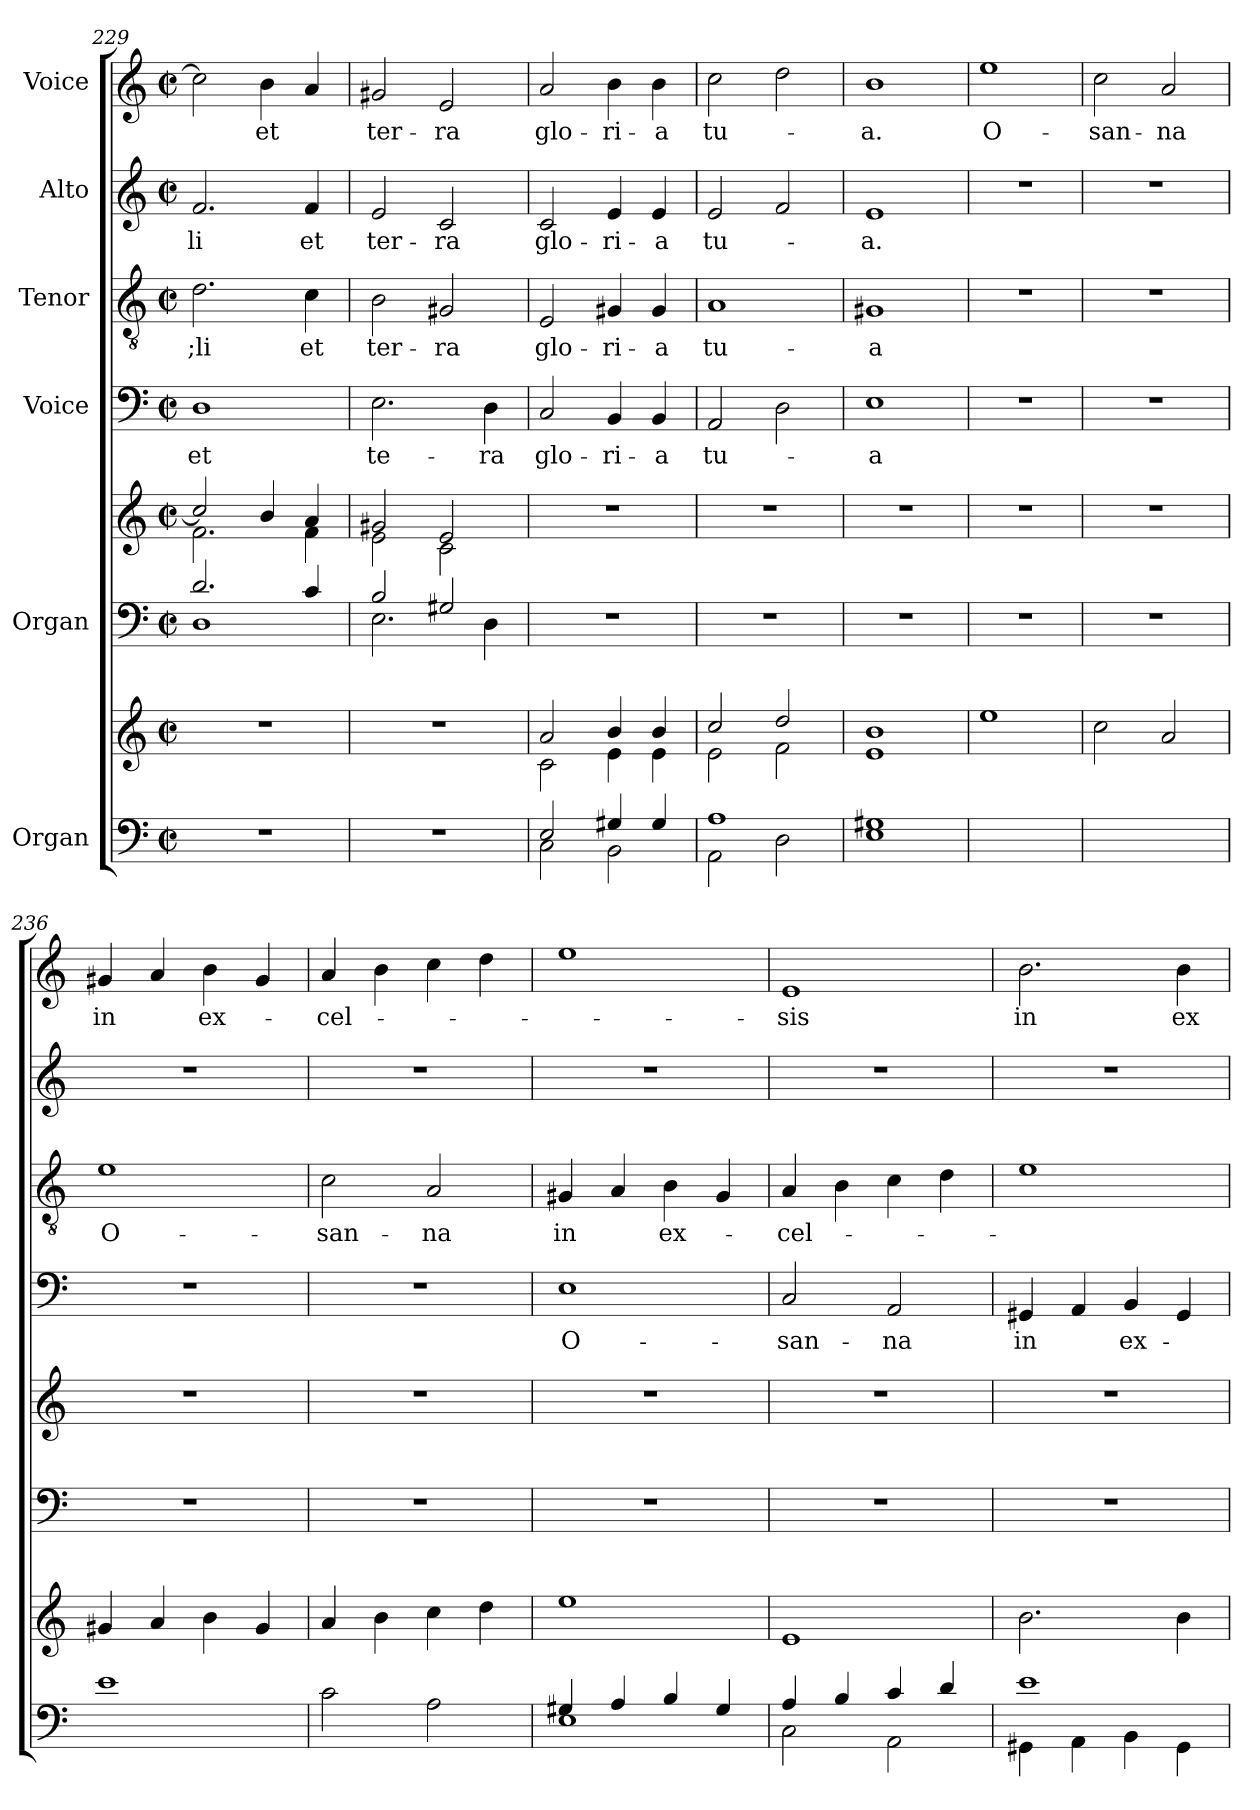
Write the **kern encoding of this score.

**kern	**kern	**kern	**kern	**kern	**text	**kern	**text	**kern	**text	**kern	**text
*part6	*part6	*part5	*part5	*part4	*part4	*part3	*part3	*part2	*part2	*part1	*part1
*staff8	*staff7	*staff6	*staff5	*staff4	*staff4	*staff3	*staff3	*staff2	*staff2	*staff1	*staff1
*I"Organ	*	*I"Organ	*	*I"Voice	*	*I"Tenor	*	*I"Alto	*	*I"Voice	*
*clefF4	*clefG2	*clefF4	*clefG2	*clefF4	*	*clefGv2	*	*clefG2	*	*clefG2	*
*k[]	*k[]	*k[]	*k[]	*k[]	*	*k[]	*	*k[]	*	*k[]	*
*M2/2	*M2/2	*M2/2	*M2/2	*M2/2	*	*M2/2	*	*M2/2	*	*M2/2	*
*met(c|)	*met(c|)	*met(c|)	*met(c|)	*met(c|)	*	*met(c|)	*	*met(c|)	*	*met(c|)	*
=229	=229	=229	=229	=229	=229	=229	=229	=229	=229	=229	=229
*	*	*^	*^	*	*	*	*	*	*	*	*
!	!	!	!	!	!	!	!LO:LY:b	!	!LO:LY:b	!	!LO:LY:b	!	!
1r	1r	2.d/	1D	2cc/]	2.f\	1D	et	2.d\	-;li	2.f/	-li	2cc\]	.
!	!	!	!	!	!	!	!	!	!	!	!	!	!LO:LY:b
.	.	.	.	4b/	.	.	.	.	.	.	.	4b\	et
!	!	!	!	!	!	!	!	!	!LO:LY:b	!	!LO:LY:b	!	!
.	.	4c/	.	4a/	4f\	.	.	4c\	et	4f/	et	4a/	.
=230	=230	=230	=230	=230	=230	=230	=230	=230	=230	=230	=230	=230	=230
!	!	!	!	!	!	!	!LO:LY:b	!	!LO:LY:b	!	!LO:LY:b	!	!LO:LY:b
1r	1r	2B/	2.E\	2g#X/	2e\	2.E\	te-	2B\	ter-	2e/	ter-	2g#X/	ter-
!	!	!	!	!	!	!	!	!	!LO:LY:b	!	!LO:LY:b	!	!LO:LY:b
.	.	2G#X/	.	2e/	2c\	.	.	2G#X/	-ra	2c/	-ra	2e/	-ra
!	!	!	!	!	!	!	!LO:LY:b	!	!	!	!	!	!
.	.	.	4D\	.	.	4D\	-ra	.	.	.	.	.	.
*	*	*	*	*v	*v	*	*	*	*	*	*	*	*
!!LO:PB:g=z
=231	=231	=231	=231	=231	=231	=231	=231	=231	=231	=231	=231	=231
*^	*^	*	*	*	*	*	*	*	*	*	*	*
!	!	!	!	!	!	!	!	!LO:LY:b	!	!LO:LY:b	!	!LO:LY:b	!	!LO:LY:b
*	*	*	*	*v	*v	*	*	*	*	*	*	*	*	*
2E/	2C\	2a/	2c\	1r	1r	2C/	glo-	2E/	glo-	2c/	glo-	2a/	glo-
!	!	!	!	!	!	!	!LO:LY:b	!	!LO:LY:b	!	!LO:LY:b	!	!LO:LY:b
4G#X/	2BB\	4b/	4e\	.	.	4BB/	-ri-	4G#X/	-ri-	4e/	-ri-	4b\	-ri-
!	!	!	!	!	!	!	!LO:LY:b	!	!LO:LY:b	!	!LO:LY:b	!	!LO:LY:b
4G#/	.	4b/	4e\	.	.	4BB/	-a	4G#/	-a	4e/	-a	4b\	-a
=232	=232	=232	=232	=232	=232	=232	=232	=232	=232	=232	=232	=232	=232
!	!	!	!	!	!	!	!LO:LY:b	!	!LO:LY:b	!	!LO:LY:b	!	!LO:LY:b
1A	2AA\	2cc/	2e\	1r	1r	2AA/	tu-	1A	tu-	2e/	tu-	2cc\	tu-
.	2D\	2dd/	2f\	.	.	2D\	.	.	.	2f/	.	2dd\	.
=233	=233	=233	=233	=233	=233	=233	=233	=233	=233	=233	=233	=233	=233
!	!	!	!	!	!	!	!LO:LY:b	!	!LO:LY:b	!	!LO:LY:b	!	!LO:LY:b
1G#X	1E	1b	1e	1r	1r	1E	-a	1G#X	-a	1e	-a.	1b	-a.
=234	=234	=234	=234	=234	=234	=234	=234	=234	=234	=234	=234	=234	=234
!	!	!	!	!	!	!	!	!	!	!	!	!	!LO:LY:b
*v	*v	*	*	*	*	*	*	*	*	*	*	*	*
*	*v	*v	*	*	*	*	*	*	*	*	*	*
1ryy	1ee	1r	1r	1r	.	1r	.	1r	.	1ee	O-
=235	=235	=235	=235	=235	=235	=235	=235	=235	=235	=235	=235
!	!	!	!	!	!	!	!	!	!	!	!LO:LY:b
1ryy	2cc\	1r	1r	1r	.	1r	.	1r	.	2cc\	-san-
!	!	!	!	!	!	!	!	!	!	!	!LO:LY:b
.	2a/	.	.	.	.	.	.	.	.	2a/	-na
=236	=236	=236	=236	=236	=236	=236	=236	=236	=236	=236	=236
!	!	!	!	!	!	!	!LO:LY:b	!	!	!	!LO:LY:b
1e	4g#X/	1r	1r	1r	.	1e	O-	1r	.	4g#X/	in
.	4a/	.	.	.	.	.	.	.	.	4a/	.
!	!	!	!	!	!	!	!	!	!	!	!LO:LY:b
.	4b\	.	.	.	.	.	.	.	.	4b\	ex-
.	4g#/	.	.	.	.	.	.	.	.	4g#/	.
=237	=237	=237	=237	=237	=237	=237	=237	=237	=237	=237	=237
!	!	!	!	!	!	!	!LO:LY:b	!	!	!	!LO:LY:b
2c\	4a/	1r	1r	1r	.	2c\	-san-	1r	.	4a/	-cel-
.	4b\	.	.	.	.	.	.	.	.	4b\	.
!	!	!	!	!	!	!	!LO:LY:b	!	!	!	!
2A\	4cc\	.	.	.	.	2A/	-na	.	.	4cc\	.
.	4dd\	.	.	.	.	.	.	.	.	4dd\	.
=238	=238	=238	=238	=238	=238	=238	=238	=238	=238	=238	=238
*^	*	*	*	*	*	*	*	*	*	*	*
!	!	!	!	!	!	!LO:LY:b	!	!LO:LY:b	!	!	!	!
4G#X/	1E	1ee	1r	1r	1E	O-	4G#X/	in	1r	.	1ee	.
4A/	.	.	.	.	.	.	4A/	.	.	.	.	.
!	!	!	!	!	!	!	!	!LO:LY:b	!	!	!	!
4B/	.	.	.	.	.	.	4B\	ex-	.	.	.	.
4G#/	.	.	.	.	.	.	4G#/	.	.	.	.	.
=239	=239	=239	=239	=239	=239	=239	=239	=239	=239	=239	=239	=239
!	!	!	!	!	!	!LO:LY:b	!	!LO:LY:b	!	!	!	!LO:LY:b
4A/	2C\	1e	1r	1r	2C/	-san-	4A/	-cel-	1r	.	1e	-sis
4B/	.	.	.	.	.	.	4B\	.	.	.	.	.
!	!	!	!	!	!	!LO:LY:b	!	!	!	!	!	!
4c/	2AA\	.	.	.	2AA/	-na	4c\	.	.	.	.	.
4d/	.	.	.	.	.	.	4d\	.	.	.	.	.
=240	=240	=240	=240	=240	=240	=240	=240	=240	=240	=240	=240	=240
!	!	!	!	!	!	!LO:LY:b	!	!	!	!	!	!LO:LY:b
1e	4GG#X\	2.b\	1r	1r	4GG#X/	in	1e	.	1r	.	2.b\	in
.	4AA\	.	.	.	4AA/	.	.	.	.	.	.	.
!	!	!	!	!	!	!LO:LY:b	!	!	!	!	!	!
.	4BB\	.	.	.	4BB/	ex-	.	.	.	.	.	.
!	!	!	!	!	!	!	!	!	!	!	!	!LO:LY:b
.	4GG#\	4b\	.	.	4GG#/	.	.	.	.	.	4b\	ex-
*v	*v	*	*	*	*	*	*	*	*	*	*	*
=	=	=	=	=	=	=	=	=	=	=	=
*-	*-	*-	*-	*-	*-	*-	*-	*-	*-	*-	*-
